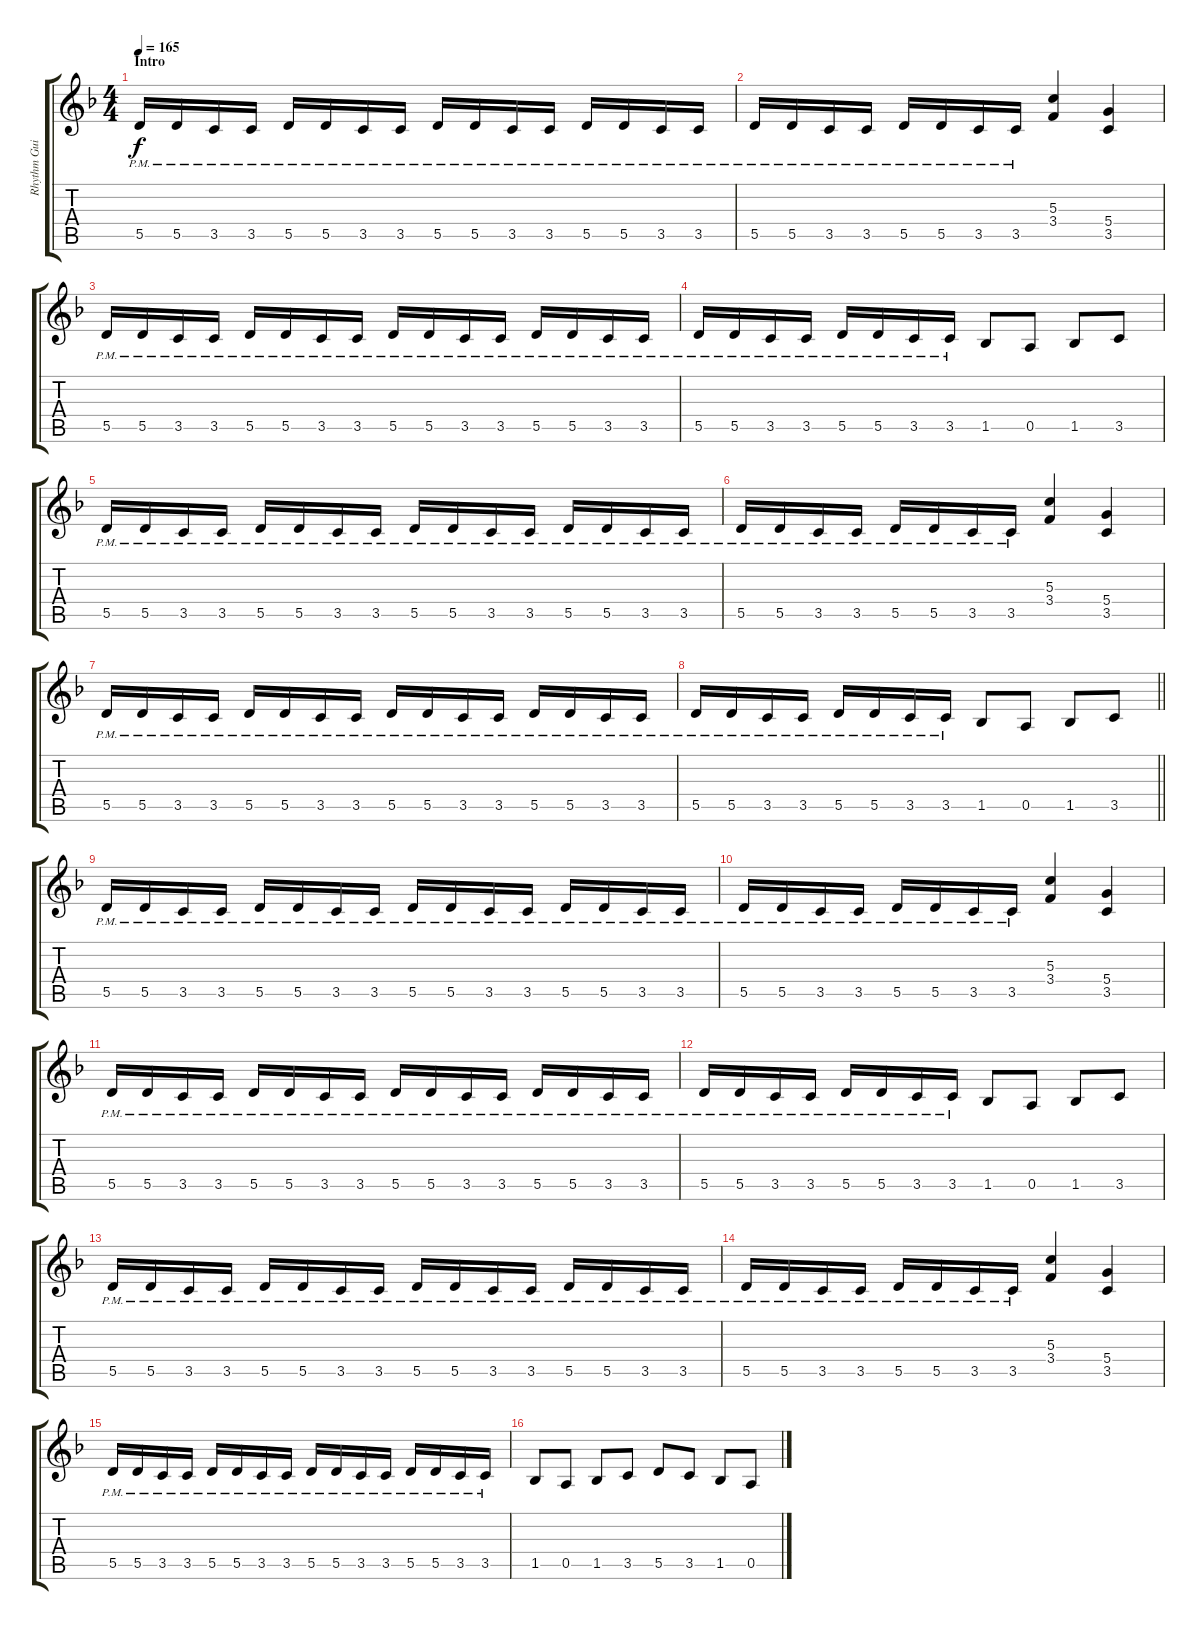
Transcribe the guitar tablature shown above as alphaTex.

\track ("Rhythm Guitar 1: Patrick Juhàsz" "Rhythm Gui") {instrument distortionguitar}
\staff {score tabs}
\tuning (E4 B3 G3 D3 A2 E2) {hide}
\ts (4 4)
\section ("" "Intro")
\tempo 165
\clef g2
\ks dminor
5.5{pm}.16{dy f instrument distortionguitar} 5.5{pm}.16 3.5{pm}.16 3.5{pm}.16 5.5{pm}.16 5.5{pm}.16 3.5{pm}.16 3.5{pm}.16 5.5{pm}.16 5.5{pm}.16 3.5{pm}.16 3.5{pm}.16 5.5{pm}.16 5.5{pm}.16 3.5{pm}.16 3.5{pm}.16 |
5.5{pm}.16 5.5{pm}.16 3.5{pm}.16 3.5{pm}.16 5.5{pm}.16 5.5{pm}.16 3.5{pm}.16 3.5{pm}.16 (5.3 3.4).4 (5.4 3.5).4 |
5.5{pm}.16 5.5{pm}.16 3.5{pm}.16 3.5{pm}.16 5.5{pm}.16 5.5{pm}.16 3.5{pm}.16 3.5{pm}.16 5.5{pm}.16 5.5{pm}.16 3.5{pm}.16 3.5{pm}.16 5.5{pm}.16 5.5{pm}.16 3.5{pm}.16 3.5{pm}.16 |
5.5{pm}.16 5.5{pm}.16 3.5{pm}.16 3.5{pm}.16 5.5{pm}.16 5.5{pm}.16 3.5{pm}.16 3.5{pm}.16 1.5.8 0.5.8 1.5.8 3.5.8 |
5.5{pm}.16 5.5{pm}.16 3.5{pm}.16 3.5{pm}.16 5.5{pm}.16 5.5{pm}.16 3.5{pm}.16 3.5{pm}.16 5.5{pm}.16 5.5{pm}.16 3.5{pm}.16 3.5{pm}.16 5.5{pm}.16 5.5{pm}.16 3.5{pm}.16 3.5{pm}.16 |
5.5{pm}.16 5.5{pm}.16 3.5{pm}.16 3.5{pm}.16 5.5{pm}.16 5.5{pm}.16 3.5{pm}.16 3.5{pm}.16 (5.3 3.4).4 (5.4 3.5).4 |
5.5{pm}.16 5.5{pm}.16 3.5{pm}.16 3.5{pm}.16 5.5{pm}.16 5.5{pm}.16 3.5{pm}.16 3.5{pm}.16 5.5{pm}.16 5.5{pm}.16 3.5{pm}.16 3.5{pm}.16 5.5{pm}.16 5.5{pm}.16 3.5{pm}.16 3.5{pm}.16 |
\barLineRight lightlight
5.5{pm}.16 5.5{pm}.16 3.5{pm}.16 3.5{pm}.16 5.5{pm}.16 5.5{pm}.16 3.5{pm}.16 3.5{pm}.16 1.5.8 0.5.8 1.5.8 3.5.8 |
5.5{pm}.16 5.5{pm}.16 3.5{pm}.16 3.5{pm}.16 5.5{pm}.16 5.5{pm}.16 3.5{pm}.16 3.5{pm}.16 5.5{pm}.16 5.5{pm}.16 3.5{pm}.16 3.5{pm}.16 5.5{pm}.16 5.5{pm}.16 3.5{pm}.16 3.5{pm}.16 |
5.5{pm}.16 5.5{pm}.16 3.5{pm}.16 3.5{pm}.16 5.5{pm}.16 5.5{pm}.16 3.5{pm}.16 3.5{pm}.16 (5.3 3.4).4 (5.4 3.5).4 |
5.5{pm}.16 5.5{pm}.16 3.5{pm}.16 3.5{pm}.16 5.5{pm}.16 5.5{pm}.16 3.5{pm}.16 3.5{pm}.16 5.5{pm}.16 5.5{pm}.16 3.5{pm}.16 3.5{pm}.16 5.5{pm}.16 5.5{pm}.16 3.5{pm}.16 3.5{pm}.16 |
5.5{pm}.16 5.5{pm}.16 3.5{pm}.16 3.5{pm}.16 5.5{pm}.16 5.5{pm}.16 3.5{pm}.16 3.5{pm}.16 1.5.8 0.5.8 1.5.8 3.5.8 |
5.5{pm}.16 5.5{pm}.16 3.5{pm}.16 3.5{pm}.16 5.5{pm}.16 5.5{pm}.16 3.5{pm}.16 3.5{pm}.16 5.5{pm}.16 5.5{pm}.16 3.5{pm}.16 3.5{pm}.16 5.5{pm}.16 5.5{pm}.16 3.5{pm}.16 3.5{pm}.16 |
5.5{pm}.16 5.5{pm}.16 3.5{pm}.16 3.5{pm}.16 5.5{pm}.16 5.5{pm}.16 3.5{pm}.16 3.5{pm}.16 (5.3 3.4).4 (5.4 3.5).4 |
5.5{pm}.16 5.5{pm}.16 3.5{pm}.16 3.5{pm}.16 5.5{pm}.16 5.5{pm}.16 3.5{pm}.16 3.5{pm}.16 5.5{pm}.16 5.5{pm}.16 3.5{pm}.16 3.5{pm}.16 5.5{pm}.16 5.5{pm}.16 3.5{pm}.16 3.5{pm}.16 |
1.5.8 0.5.8 1.5.8 3.5.8 5.5.8 3.5.8 1.5.8 0.5.8
